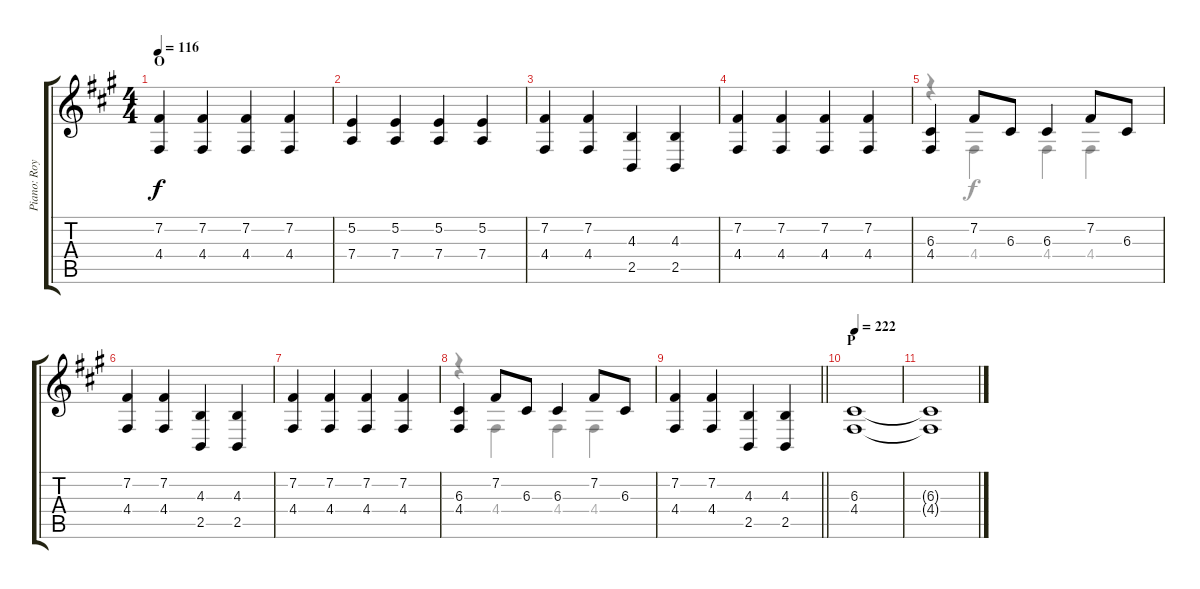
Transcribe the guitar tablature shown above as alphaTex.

\track ("Piano: Roy" "Piano: Roy") {instrument brightacousticpiano}
\staff {score tabs}
\tuning (E4 B3 G3 D3 A2 E2) {hide}
\voice
\ts (4 4)
\section ("" "O")
\tempo 116
\clef g2
\ks a
(7.2 4.4).4{dy f} (7.2 4.4).4 (7.2 4.4).4 (7.2 4.4).4 |
(5.2 7.4).4 (5.2 7.4).4 (5.2 7.4).4 (5.2 7.4).4 |
(7.2 4.4).4 (7.2 4.4).4 (4.3 2.5).4 (4.3 2.5).4 |
(7.2 4.4).4 (7.2 4.4).4 (7.2 4.4).4 (7.2 4.4).4 |
(6.3 4.4).4 7.2.8 6.3.8 6.3.4 7.2.8 6.3.8 |
(7.2 4.4).4 (7.2 4.4).4 (4.3 2.5).4 (4.3 2.5).4 |
(7.2 4.4).4 (7.2 4.4).4 (7.2 4.4).4 (7.2 4.4).4 |
(6.3 4.4).4 7.2.8 6.3.8 6.3.4 7.2.8 6.3.8 |
\barLineRight lightlight
(7.2 4.4).4 (7.2 4.4).4 (4.3 2.5).4 (4.3 2.5).4 |
\section ("" "P")
\tempo (222 0.03125)
(6.3 4.4).1 |
(6.3{t} 4.4{t}).1 |
|
|
|
|
\voice
\clef g2
\ottava regular
\simile none
\ks a
|
|
|
|
r.4 4.4.4 4.4.4 4.4.4 |
|
|
r.4 4.4.4 4.4.4 4.4.4 |
\barLineRight lightlight
|
|
|
|
|
|
|
